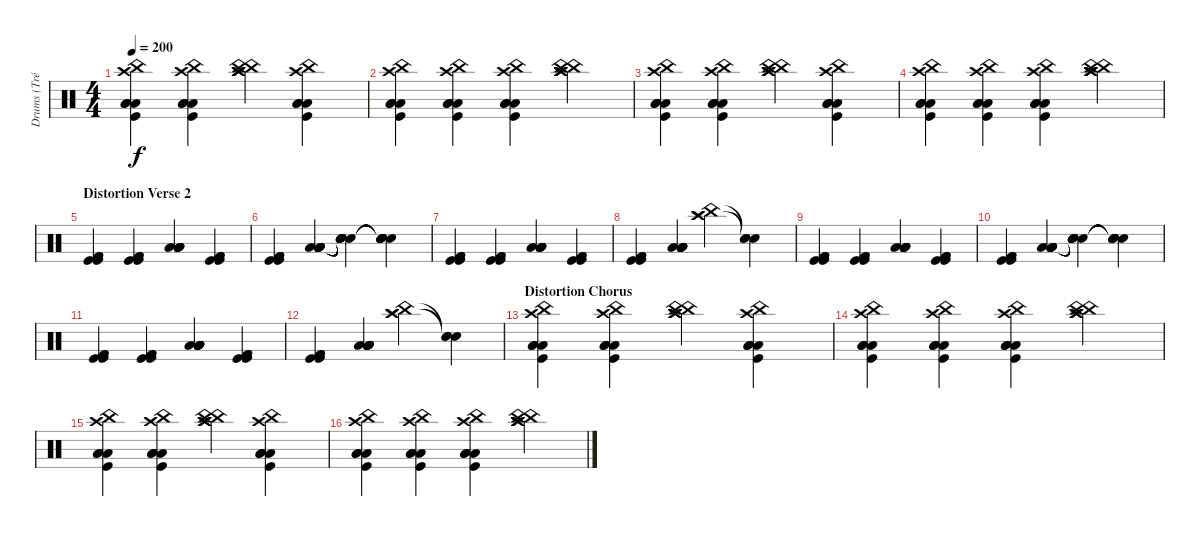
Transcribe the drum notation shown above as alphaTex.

\track ("Drums (Tré Cool)" "Drums (Tré") {instrument percussion}
\staff {score}
\articulation defaults
\ts (4 4)
\tempo 200
\clef neutral
\ks c
("Crash high (hit)" "China (hit)" "Low Floor Tom (hit)" "Low Floor Tom (hit)" "Low Floor Tom (hit)" "Kick (hit)").4{dy f} ("Crash high (hit)" "China (hit)" "Low Floor Tom (hit)" "Low Floor Tom (hit)" "Low Floor Tom (hit)" "Kick (hit)").4 ("Crash high (hit)" "China (hit)" "Crash high (hit)" "China (hit)" "Crash high (hit)").4 ("Crash high (hit)" "China (hit)" "Low Floor Tom (hit)" "Low Floor Tom (hit)" "Low Floor Tom (hit)" "Kick (hit)").4 |
("Crash high (hit)" "China (hit)" "Low Floor Tom (hit)" "Low Floor Tom (hit)" "Low Floor Tom (hit)" "Kick (hit)").4 ("Crash high (hit)" "China (hit)" "Low Floor Tom (hit)" "Low Floor Tom (hit)" "Low Floor Tom (hit)" "Kick (hit)").4 ("Crash high (hit)" "China (hit)" "Low Floor Tom (hit)" "Low Floor Tom (hit)" "Low Floor Tom (hit)" "Kick (hit)").4 ("Crash high (hit)" "China (hit)" "Crash high (hit)" "China (hit)" "Crash high (hit)").4 |
("Crash high (hit)" "China (hit)" "Low Floor Tom (hit)" "Low Floor Tom (hit)" "Low Floor Tom (hit)" "Kick (hit)").4 ("Crash high (hit)" "China (hit)" "Low Floor Tom (hit)" "Low Floor Tom (hit)" "Low Floor Tom (hit)" "Kick (hit)").4 ("Crash high (hit)" "China (hit)" "Crash high (hit)" "China (hit)" "Crash high (hit)").4 ("Crash high (hit)" "China (hit)" "Low Floor Tom (hit)" "Low Floor Tom (hit)" "Low Floor Tom (hit)" "Kick (hit)").4 |
("Crash high (hit)" "China (hit)" "Low Floor Tom (hit)" "Low Floor Tom (hit)" "Low Floor Tom (hit)" "Kick (hit)").4 ("Crash high (hit)" "China (hit)" "Low Floor Tom (hit)" "Low Floor Tom (hit)" "Low Floor Tom (hit)" "Kick (hit)").4 ("Crash high (hit)" "China (hit)" "Low Floor Tom (hit)" "Low Floor Tom (hit)" "Low Floor Tom (hit)" "Kick (hit)").4 ("Crash high (hit)" "China (hit)" "Crash high (hit)" "China (hit)" "Crash high (hit)").4 |
\section ("" "Distortion Verse 2")
("Kick (hit) 2" "Kick (hit)" "Kick (hit) 2" "Kick (hit)").4 ("Kick (hit) 2" "Kick (hit)" "Kick (hit) 2" "Kick (hit)").4 ("Low Floor Tom (hit)" "Low Floor Tom (hit)" "Low Floor Tom (hit)" "Low Floor Tom (hit)" "Low Floor Tom (hit)" "Low Floor Tom (hit)").4 ("Kick (hit) 2" "Kick (hit)" "Kick (hit) 2" "Kick (hit)").4 |
("Kick (hit) 2" "Kick (hit)" "Kick (hit) 2" "Kick (hit)").4 ("Low Floor Tom (hit)" "Low Floor Tom (hit)" "Low Floor Tom (hit)" "Low Floor Tom (hit)" "Low Floor Tom (hit)" "Low Floor Tom (hit)").4 ("Snare (hit)"{t} "Snare (hit)"{t} "Snare (hit)"{t} "Snare (hit)"{t} "Snare (hit)"{t} "Snare (hit)"{t}).4 ("Snare (hit)"{t} "Snare (hit)"{t} "Snare (hit)"{t} "Snare (hit)"{t} "Snare (hit)"{t} "Snare (hit)"{t}).4 |
("Kick (hit) 2" "Kick (hit)" "Kick (hit) 2" "Kick (hit)").4 ("Kick (hit) 2" "Kick (hit)" "Kick (hit) 2" "Kick (hit)").4 ("Low Floor Tom (hit)" "Low Floor Tom (hit)" "Low Floor Tom (hit)" "Low Floor Tom (hit)" "Low Floor Tom (hit)" "Low Floor Tom (hit)").4 ("Kick (hit) 2" "Kick (hit)" "Kick (hit) 2" "Kick (hit)").4 |
("Kick (hit) 2" "Kick (hit)" "Kick (hit) 2" "Kick (hit)").4 ("Low Floor Tom (hit)" "Low Floor Tom (hit)" "Low Floor Tom (hit)" "Low Floor Tom (hit)" "Low Floor Tom (hit)" "Low Floor Tom (hit)").4 ("Crash high (hit)" "China (hit)" "Crash high (hit)").4 ("Snare (hit)"{t} "Snare (hit)"{t} "Snare (hit)"{t}).4 |
("Kick (hit) 2" "Kick (hit)" "Kick (hit) 2" "Kick (hit)").4 ("Kick (hit) 2" "Kick (hit)" "Kick (hit) 2" "Kick (hit)").4 ("Low Floor Tom (hit)" "Low Floor Tom (hit)" "Low Floor Tom (hit)" "Low Floor Tom (hit)" "Low Floor Tom (hit)" "Low Floor Tom (hit)").4 ("Kick (hit) 2" "Kick (hit)" "Kick (hit) 2" "Kick (hit)").4 |
("Kick (hit) 2" "Kick (hit)" "Kick (hit) 2" "Kick (hit)").4 ("Low Floor Tom (hit)" "Low Floor Tom (hit)" "Low Floor Tom (hit)" "Low Floor Tom (hit)" "Low Floor Tom (hit)" "Low Floor Tom (hit)").4 ("Snare (hit)"{t} "Snare (hit)"{t} "Snare (hit)"{t} "Snare (hit)"{t} "Snare (hit)"{t} "Snare (hit)"{t}).4 ("Snare (hit)"{t} "Snare (hit)"{t} "Snare (hit)"{t} "Snare (hit)"{t} "Snare (hit)"{t} "Snare (hit)"{t}).4 |
("Kick (hit) 2" "Kick (hit)" "Kick (hit) 2" "Kick (hit)").4 ("Kick (hit) 2" "Kick (hit)" "Kick (hit) 2" "Kick (hit)").4 ("Low Floor Tom (hit)" "Low Floor Tom (hit)" "Low Floor Tom (hit)" "Low Floor Tom (hit)" "Low Floor Tom (hit)" "Low Floor Tom (hit)").4 ("Kick (hit) 2" "Kick (hit)" "Kick (hit) 2" "Kick (hit)").4 |
("Kick (hit) 2" "Kick (hit)" "Kick (hit) 2" "Kick (hit)").4 ("Low Floor Tom (hit)" "Low Floor Tom (hit)" "Low Floor Tom (hit)" "Low Floor Tom (hit)" "Low Floor Tom (hit)" "Low Floor Tom (hit)").4 ("Crash high (hit)" "China (hit)" "Crash high (hit)").4 ("Snare (hit)"{t} "Snare (hit)"{t} "Snare (hit)"{t}).4 |
\section ("" "Distortion Chorus")
("Crash high (hit)" "China (hit)" "Low Floor Tom (hit)" "Low Floor Tom (hit)" "Low Floor Tom (hit)" "Kick (hit)").4 ("Crash high (hit)" "China (hit)" "Low Floor Tom (hit)" "Low Floor Tom (hit)" "Low Floor Tom (hit)" "Kick (hit)").4 ("Crash high (hit)" "China (hit)" "Crash high (hit)" "China (hit)" "Crash high (hit)").4 ("Crash high (hit)" "China (hit)" "Low Floor Tom (hit)" "Low Floor Tom (hit)" "Low Floor Tom (hit)" "Kick (hit)").4 |
("Crash high (hit)" "China (hit)" "Low Floor Tom (hit)" "Low Floor Tom (hit)" "Low Floor Tom (hit)" "Kick (hit)").4 ("Crash high (hit)" "China (hit)" "Low Floor Tom (hit)" "Low Floor Tom (hit)" "Low Floor Tom (hit)" "Kick (hit)").4 ("Crash high (hit)" "China (hit)" "Low Floor Tom (hit)" "Low Floor Tom (hit)" "Low Floor Tom (hit)" "Kick (hit)").4 ("Crash high (hit)" "China (hit)" "Crash high (hit)" "China (hit)" "Crash high (hit)").4 |
("Crash high (hit)" "China (hit)" "Low Floor Tom (hit)" "Low Floor Tom (hit)" "Low Floor Tom (hit)" "Kick (hit)").4 ("Crash high (hit)" "China (hit)" "Low Floor Tom (hit)" "Low Floor Tom (hit)" "Low Floor Tom (hit)" "Kick (hit)").4 ("Crash high (hit)" "China (hit)" "Crash high (hit)" "China (hit)" "Crash high (hit)").4 ("Crash high (hit)" "China (hit)" "Low Floor Tom (hit)" "Low Floor Tom (hit)" "Low Floor Tom (hit)" "Kick (hit)").4 |
("Crash high (hit)" "China (hit)" "Low Floor Tom (hit)" "Low Floor Tom (hit)" "Low Floor Tom (hit)" "Kick (hit)").4 ("Crash high (hit)" "China (hit)" "Low Floor Tom (hit)" "Low Floor Tom (hit)" "Low Floor Tom (hit)" "Kick (hit)").4 ("Crash high (hit)" "China (hit)" "Low Floor Tom (hit)" "Low Floor Tom (hit)" "Low Floor Tom (hit)" "Kick (hit)").4 ("Crash high (hit)" "China (hit)" "Crash high (hit)" "China (hit)" "Crash high (hit)").4
